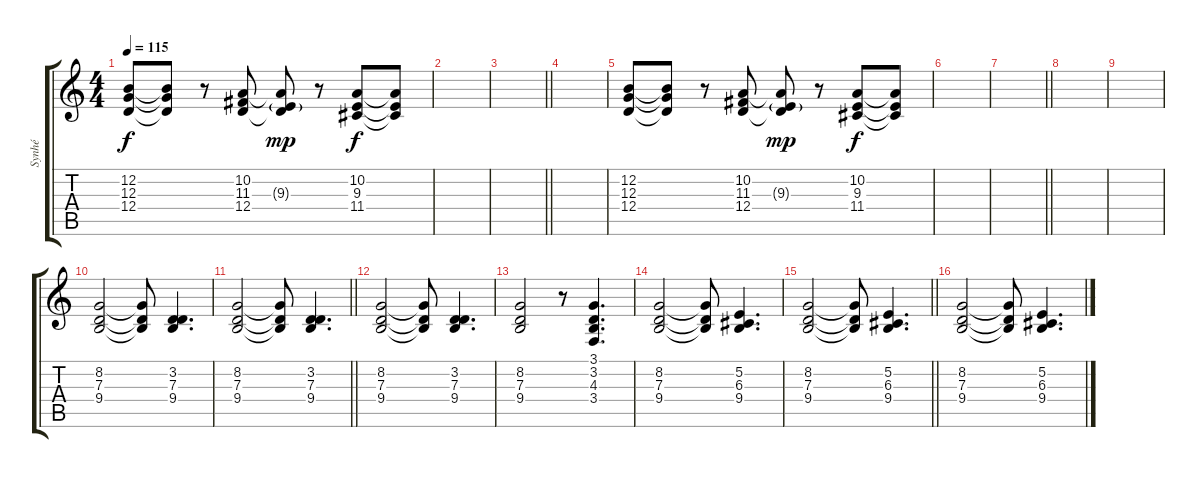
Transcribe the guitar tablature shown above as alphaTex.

\track ("Synhé " "Synhé ") {instrument reedorgan}
\staff {score tabs}
\tuning (E4 B3 G3 D3 A2 E2) {hide}
\ts (4 4)
\tempo 115
\clef g2
\ks c
(12.2 12.3 12.4).8{dy f} (12.2{t} 12.3{t} 12.4{t}).8 r.8 (10.2 11.3 12.4).8 (10.2{t} 9.3{g} 12.4{t}).8{dy mp} r.8 (10.2 9.3 11.4).8{dy f} (10.2{t} 9.3{t} 11.4{t}).8 |
|
\barLineRight lightlight
|
|
(12.2 12.3 12.4).8 (12.2{t} 12.3{t} 12.4{t}).8 r.8 (10.2 11.3 12.4).8 (10.2{t} 9.3{g} 12.4{t}).8{dy mp} r.8 (10.2 9.3 11.4).8{dy f} (10.2{t} 9.3{t} 11.4{t}).8 |
|
\barLineRight lightlight
|
|
|
(8.2 7.3 9.4).2 (8.2{t} 7.3{t} 9.4{t}).8 (3.2 7.3 9.4).4{d} |
\barLineRight lightlight
(8.2 7.3 9.4).2 (8.2{t} 7.3{t} 9.4{t}).8 (3.2 7.3 9.4).4{d} |
(8.2 7.3 9.4).2 (8.2{t} 7.3{t} 9.4{t}).8 (3.2 7.3 9.4).4{d} |
(8.2 7.3 9.4).2 r.8 (3.1 3.2 4.3 3.4).4{d} |
(8.2 7.3 9.4).2 (8.2{t} 7.3{t} 9.4{t}).8 (5.2 6.3 9.4).4{d} |
\barLineRight lightlight
(8.2 7.3 9.4).2 (8.2{t} 7.3{t} 9.4{t}).8 (5.2 6.3 9.4).4{d} |
(8.2 7.3 9.4).2 (8.2{t} 7.3{t} 9.4{t}).8 (5.2 6.3 9.4).4{d}
